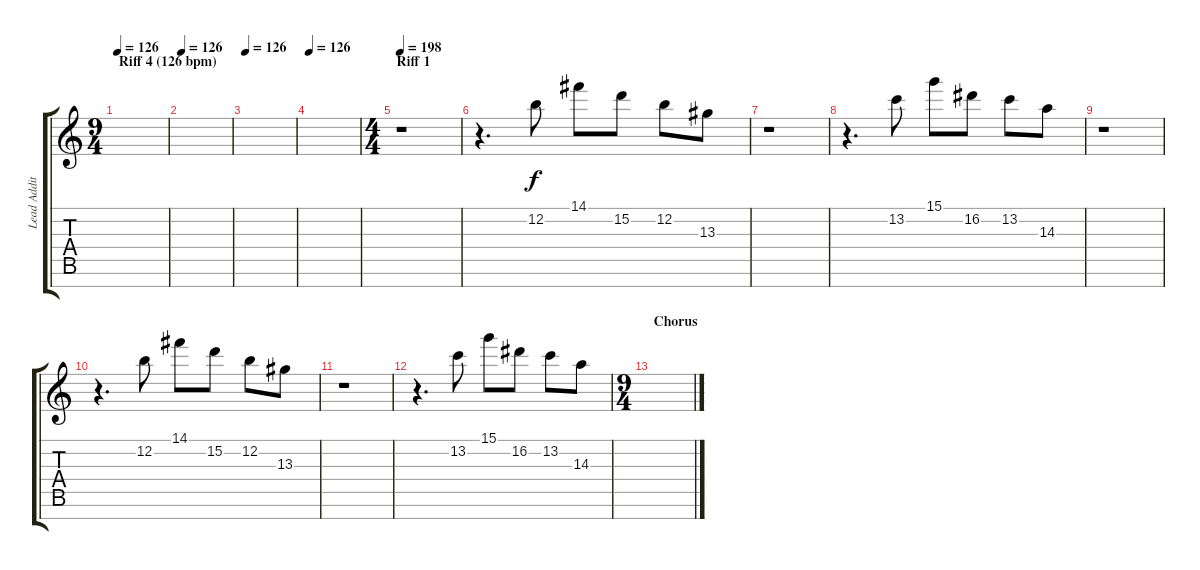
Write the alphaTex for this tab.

\track ("Lead Additional" "Lead Addit") {instrument overdrivenguitar}
\staff {score tabs}
\tuning (E4 B3 G3 D3 A2 E2 B1) {hide}
\ts (9 4)
\section ("" "Riff 4 (126 bpm)")
\tempo 126
\clef g2
\ks c
|
\tempo 126
|
\tempo 126
|
\tempo 126
|
\ts (4 4)
\section ("" "Riff 1")
\tempo 198
r.1 |
r.4{d} 12.2.8 14.1.8 15.2.8 12.2.8 13.3.8 |
r.1 |
r.4{d} 13.2.8 15.1.8 16.2.8 13.2.8 14.3.8 |
r.1 |
r.4{d} 12.2.8 14.1.8 15.2.8 12.2.8 13.3.8 |
r.1 |
r.4{d} 13.2.8 15.1.8 16.2.8 13.2.8 14.3.8 |
\ts (9 4)
\section ("" "Chorus")
